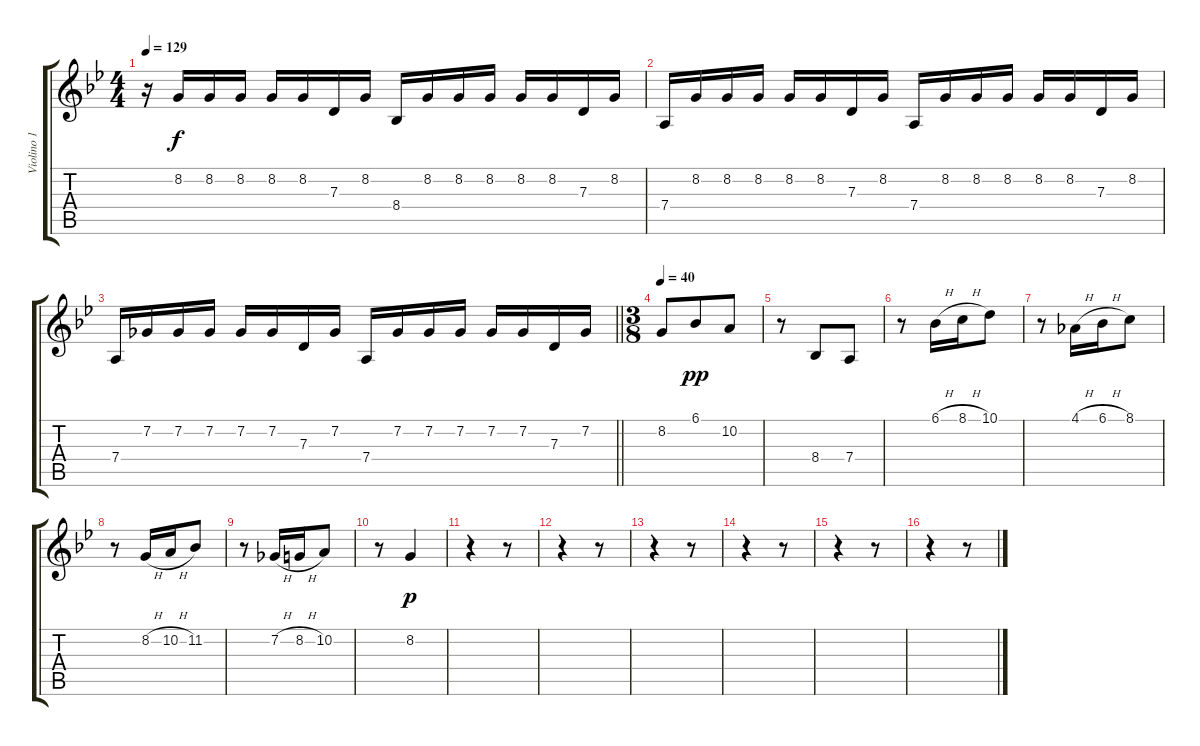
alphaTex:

\track ("Violino 1" "Violino 1") {instrument violin}
\staff {score tabs}
\tuning (E4 B3 G3 D3 A2 E2) {hide}
\ts (4 4)
\tempo 129
\clef g2
\ks bb
r.16{dy pp} 8.2.16{dy f} 8.2.16 8.2.16 8.2.16 8.2.16 7.3.16 8.2.16 8.4.16 8.2.16 8.2.16 8.2.16 8.2.16 8.2.16 7.3.16 8.2.16 |
7.4.16 8.2.16 8.2.16 8.2.16 8.2.16 8.2.16 7.3.16 8.2.16 7.4.16 8.2.16 8.2.16 8.2.16 8.2.16 8.2.16 7.3.16 8.2.16 |
\barLineRight lightlight
7.4.16 7.2.16 7.2.16 7.2.16 7.2.16 7.2.16 7.3.16 7.2.16 7.4.16 7.2.16 7.2.16 7.2.16 7.2.16 7.2.16 7.3.16 7.2.16 |
\ts (3 8)
\tempo 40
8.2.8 6.1.8{dy pp} 10.2.8 |
r.8 8.4.8 7.4.8 |
r.8 6.1{h}.16 8.1{h}.16 10.1.8 |
r.8 4.1{h}.16 6.1{h}.16 8.1.8 |
r.8 8.2{h}.16 10.2{h}.16 11.2.8 |
r.8 7.2{h}.16 8.2{h}.16 10.2.8 |
r.8 8.2.4{dy p} |
r.4 r.8 |
r.4 r.8 |
r.4 r.8 |
r.4 r.8 |
r.4 r.8 |
r.4 r.8
